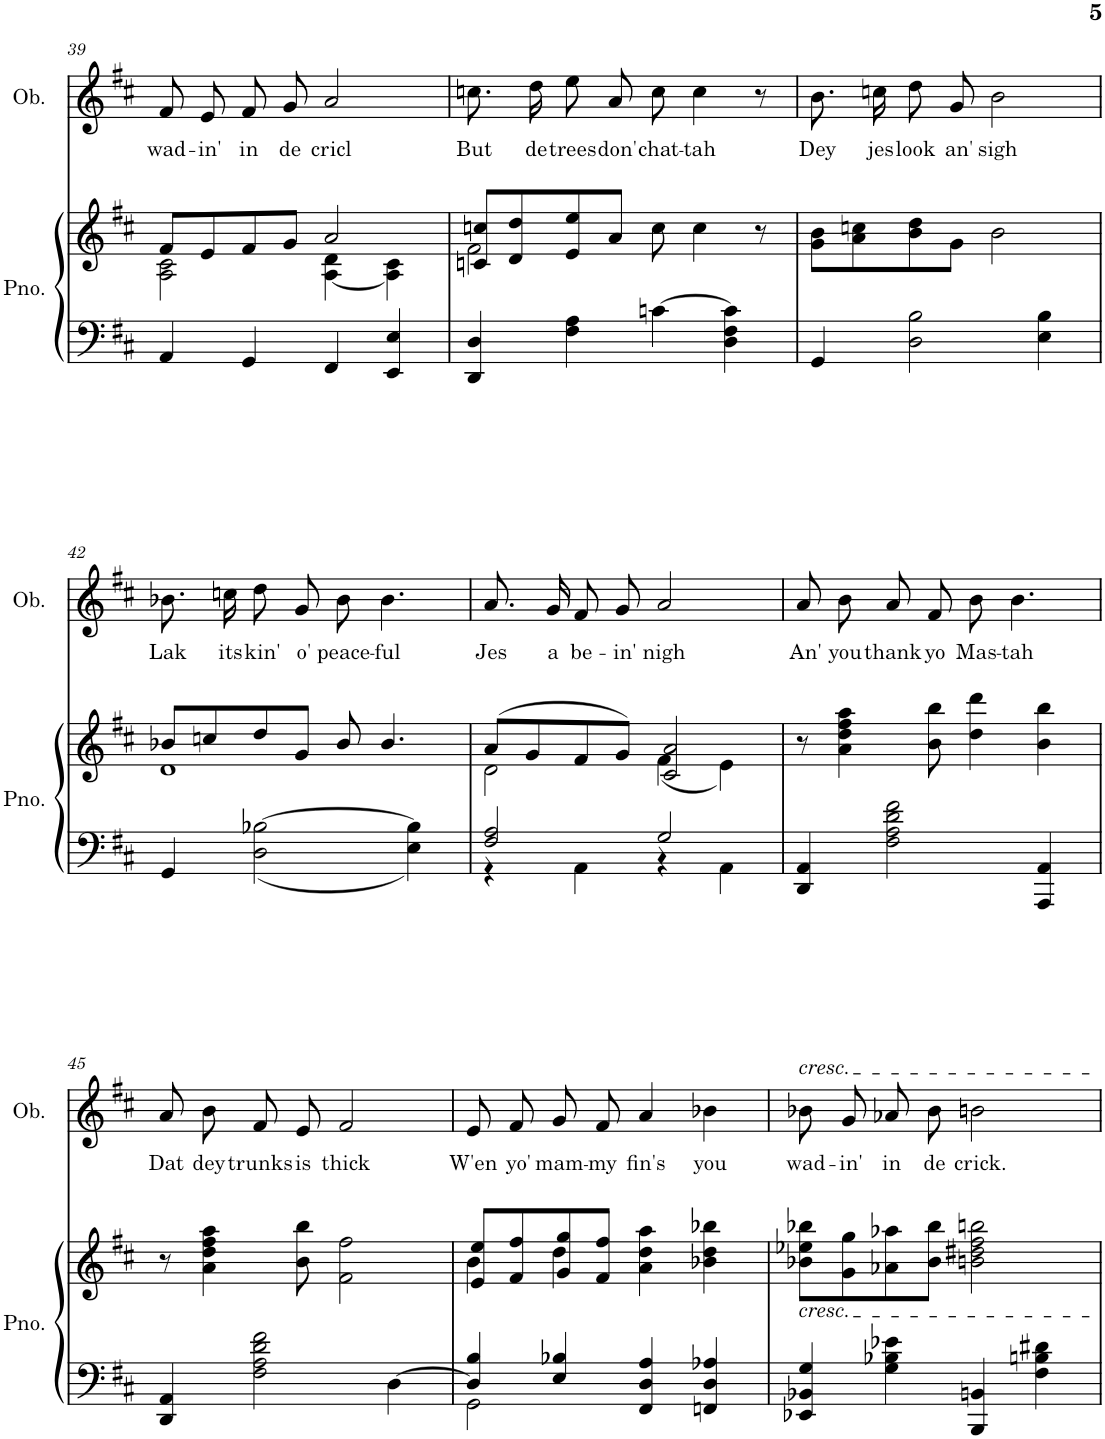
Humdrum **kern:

**kern	**kern	**kern	**text
*part2	*part2	*part1	*part1
*staff3	*staff2	*staff1	*staff1
*I"Piano	*	*I"Oboe	*
*I'Pno.	*	*I'Ob.	*
!!LO:PB:g=z
*clefF4	*clefG2	*clefG2	*
*k[f#c#]	*k[f#c#]	*k[f#c#]	*
*M4/4	*M4/4	*M4/4	*
=39	=39	=39	=39
*	*^	*	*
!	!	!	!	!LO:LY:b
4AA/	8f#/L	2A\ 2c#\	8f#/L	wad-
!	!	!	!	!LO:LY:b
.	8e/	.	8e/J	-in'
!	!	!	!	!LO:LY:b
4GG/	8f#/	.	8f#/L	in
!	!	!	!	!LO:LY:b
.	8g/J	.	8g/J	de
!	!	!	!	!LO:LY:b
4FF#/	2a/	[4A\ 4d\	2a/	cricl
4EE/ 4E/	.	4A\] 4c#\	.	.
=40	=40	=40	=40	=40
!	!	!	!	!LO:LY:b
4DD/ 4D/	8cn/ 8ccn/L	2f#\	8.ccn\L	But
.	8d/ 8dd/	.	.	.
!	!	!	!	!LO:LY:b
.	.	.	16dd\Jk	de
!	!	!	!	!LO:LY:b
4F#\ 4A\	8e/ 8ee/	.	8ee\L	trees
!	!	!	!	!LO:LY:b
.	8a/J	.	8a\J	don'
!	!	!	!	!LO:LY:b
[4cn\	8cc\	2ryy	8cc\	chat-
!	!	!	!	!LO:LY:b
.	4cc\	.	4cc\	-tah
4D\ 4F#\ 4c\]	.	.	.	.
.	8r	.	8r	.
*	*v	*v	*	*
=41	=41	=41	=41
!	!	!	!LO:LY:b
4GG/	8g\ 8b\L	8.b\L	Dey
.	8a\ 8ccn\	.	.
!	!	!	!LO:LY:b
.	.	16ccn\Jk	jes
!	!	!	!LO:LY:b
2D\ 2B\	8b\ 8dd\	8dd\L	look
!	!	!	!LO:LY:b
.	8g\J	8g\J	an'
!	!	!	!LO:LY:b
.	2b\	2b\	sigh
4E\ 4B\	.	.	.
!!LO:LB:g=z
=42	=42	=42	=42
*	*^	*	*
!	!	!	!	!LO:LY:b
4GG/	8b-X/L	1d	8.b-X\L	Lak
.	8ccn/	.	.	.
!	!	!	!	!LO:LY:b
.	.	.	16ccn\Jk	its
!	!	!	!	!LO:LY:b
2D\ [2B-X\	8dd/	.	8dd\L	kin'
!	!	!	!	!LO:LY:b
.	8g/J	.	8g\J	o'
!	!	!	!	!LO:LY:b
.	8b-/	.	8b-\	peace-
!	!	!	!	!LO:LY:b
.	4.b-/	.	4.b-\	-ful
4E\ 4B-\]	.	.	.	.
=43	=43	=43	=43	=43
*^	*	*	*	*
!	!	!	!	!	!LO:LY:b
2F#/ 2A/	4r	(8a/L	2d\	8.a/L	Jes
.	.	8g/	.	.	.
!	!	!	!	!	!LO:LY:b
.	.	.	.	16g/Jk	a
!	!	!	!	!	!LO:LY:b
.	4AA\	8f#/	.	8f#/L	be-
!	!	!	!	!	!LO:LY:b
.	.	8g/J)	.	8g/J	-in'
!	!	!	!	!	!LO:LY:b
2G/	4r	2c#/ 2a/	(4f#\	2a/	nigh
.	4AA\	.	4e\)	.	.
=44	=44	=44	=44	=44	=44
!	!	!	!	!	!LO:LY:b
*v	*v	*	*	*	*
*	*v	*v	*	*
4DD/ 4AA/	8r	8a/L	An'
!	!	!	!LO:LY:b
.	4a\ 4dd\ 4ff#\ 4aa\	8b/J	you
!	!	!	!LO:LY:b
2F#\ 2A\ 2d\ 2f#\	.	8a/L	thank
!	!	!	!LO:LY:b
.	8b\ 8bb\	8f#/J	yo
!	!	!	!LO:LY:b
.	4dd\ 4ddd\	8b\	Mas-
!	!	!	!LO:LY:b
.	.	4.b\	-tah
4AAA/ 4AA/	4b\ 4bb\	.	.
!!LO:LB:g=z
=45	=45	=45	=45
!	!	!	!LO:LY:b
4DD/ 4AA/	8r	8a/L	Dat
!	!	!	!LO:LY:b
.	4a\ 4dd\ 4ff#\ 4aa\	8b/J	dey
!	!	!	!LO:LY:b
2F#\ 2A\ 2d\ 2f#\	.	8f#/L	trunks
!	!	!	!LO:LY:b
.	8b\ 8bb\	8e/J	is
!	!	!	!LO:LY:b
.	2f#\ 2ff#\	2f#/	thick
[4D\	.	.	.
=46	=46	=46	=46
*^	*^	*	*
!	!	!	!	!	!LO:LY:b
4D/] 4B/	2GG\	8e/ 8ee/L	4b\	8e/L	W'en
!	!	!	!	!	!LO:LY:b
.	.	8f#/ 8ff#/	.	8f#/J	yo'
!	!	!	!	!	!LO:LY:b
4E/ 4B-X/	.	8g/ 8gg/	4dd\	8g/L	mam-
!	!	!	!	!	!LO:LY:b
.	.	8f#/ 8ff#/J	.	8f#/J	-my
!	!	!	!	!	!LO:LY:b
4FF#/ 4D/ 4A/	2ryy	4a\ 4dd\ 4aa\	2ryy	4a/	fin's
!	!	!	!	!	!LO:LY:b
4FFn/ 4D/ 4A-X/	.	4b-X\ 4dd\ 4bb-X\	.	4b-X\	you
*v	*v	*	*	*	*
*	*v	*v	*	*
=47	=47	=47	=47
!	!	!LO:TX:a:i:t=cresc.	!
!	!LO:TX:b:i:t=cresc.	!	!
!	!	!	!LO:LY:b
4EE-X/ 4BB-X/ 4G/	8b-X\ 8ee-X\ 8bb-X\L	8b-X/L	wad-
!	!	!	!LO:LY:b
.	8g\ 8gg\	8g/J	-in'
!	!	!	!LO:LY:b
4G\ 4B-X\ 4e-X\	8a-X\ 8aa-X\	8a-X/L	in
!	!	!	!LO:LY:b
.	8b-\ 8bb-\J	8b-/J	de
!	!	!	!LO:LY:b
4BBB/ 4BBn/	2bn\ 2dd#X\ 2ff#\ 2bbn\	2bn\	crick.
4F#\ 4Bn\ 4d#X\	.	.	.
=	=	=	=
*-	*-	*-	*-
